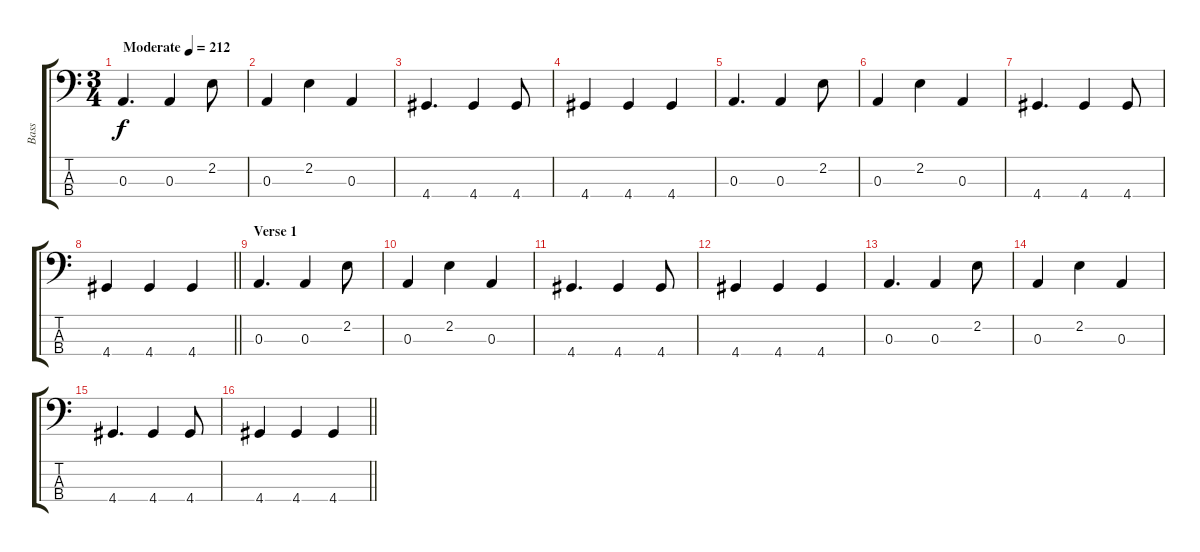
\track ("Bass" "Bass") {instrument electricbassfinger}
\staff {score tabs}
\tuning (G2 D2 A1 E1) {hide}
\ts (3 4)
\tempo (212 "Moderate")
\clef f4
\ks c
0.3.4{d dy f instrument electricbassfinger} 0.3.4 2.2.8 |
0.3.4 2.2.4 0.3.4 |
4.4.4{d} 4.4.4 4.4.8 |
4.4.4 4.4.4 4.4.4 |
0.3.4{d} 0.3.4 2.2.8 |
0.3.4 2.2.4 0.3.4 |
4.4.4{d} 4.4.4 4.4.8 |
\barLineRight lightlight
4.4.4 4.4.4 4.4.4 |
\section ("" "Verse 1")
0.3.4{d} 0.3.4 2.2.8 |
0.3.4 2.2.4 0.3.4 |
4.4.4{d} 4.4.4 4.4.8 |
4.4.4 4.4.4 4.4.4 |
0.3.4{d} 0.3.4 2.2.8 |
0.3.4 2.2.4 0.3.4 |
4.4.4{d} 4.4.4 4.4.8 |
\barLineRight lightlight
4.4.4 4.4.4 4.4.4
